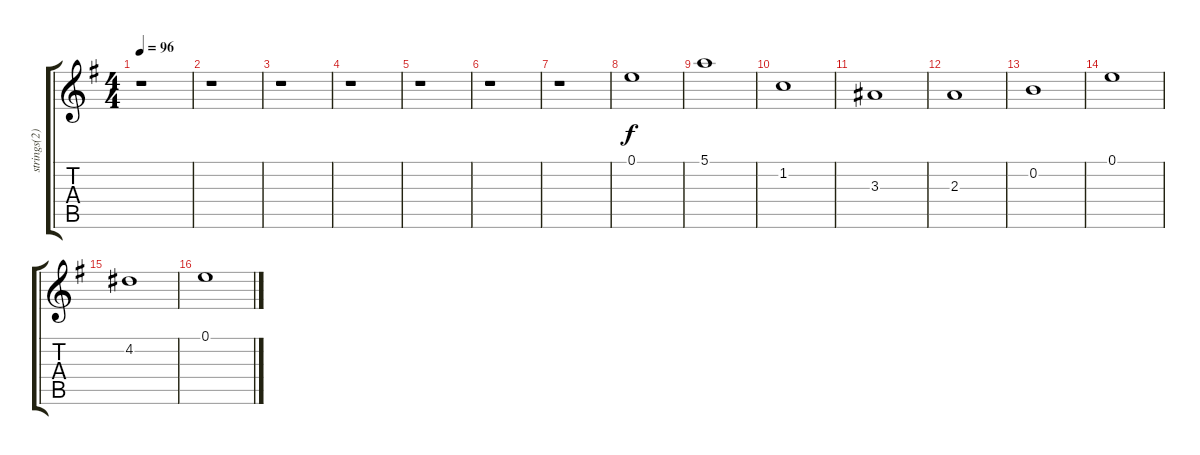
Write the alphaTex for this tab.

\track ("strings(2)" "strings(2)") {instrument contrabass}
\staff {score tabs}
\tuning (E4 B3 G3 D3 A2 E2) {hide}
\ts (4 4)
\tempo 96
\clef g2
\ks g
r.1{dy f} |
r.1 |
r.1 |
r.1 |
r.1 |
r.1 |
r.1 |
0.1.1 |
5.1.1 |
1.2.1 |
3.3.1 |
2.3.1 |
0.2.1 |
0.1.1 |
4.2.1 |
0.1.1
